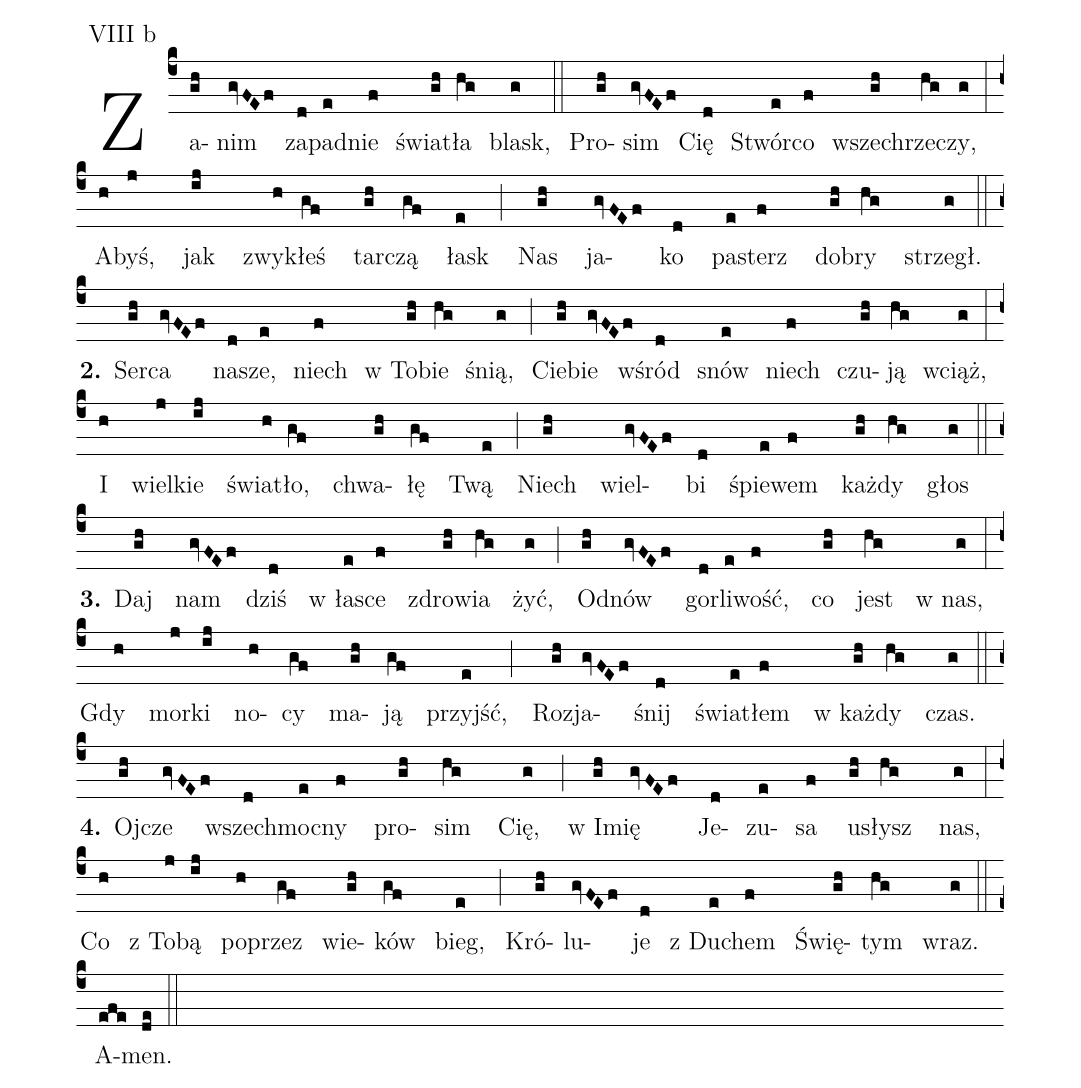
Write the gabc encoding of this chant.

annotation: VIII b;
%%
(c4)Za(gh)nim(gvFEf) za(d)pad(e)nie(f) świa(gh)tła(hg) blask,(g) (::)
Pro(gh)sim(gvFEf) Cię(d) Stwór(e)co(f) wszech(gh)rze(hg)czy,(g) (:) (z)
A(h)byś,(j) jak(ij) zwy(h)kłeś(gf) tar(gh)czą(gf) łask(e) (;)
Nas(gh) ja(gvFEf)ko(d) pa(e)sterz(f) do(gh)bry(hg) strzegł.(g) (::) (z)

<b>2. </b>Ser(gh)ca(gvFEf) na(d)sze,(e) niech(f) w To(gh)bie(hg) śnią,(g) (;)
Cie(gh)bie(gvFEf) wśród(d) snów(e) niech(f) czu(gh)ją(hg) wciąż,(g) (:) (z)
I(h) wiel(j)kie(ij) świa(h)tło,(gf) chwa(gh)łę(gf) Twą(e) (;)
Niech(gh) wiel(gvFEf)bi(d) śpie(e)wem(f) każ(gh)dy(hg) głos(g) (::) (z)

<b>3. </b>Daj(gh) nam(gvFEf) dziś(d) w ła(e)sce(f) zdro(gh)wia(hg) żyć,(g) (;)
Od(gh)nów(gvFEf) gor(d)li(e)wość,(f) co(gh) jest(hg) w nas,(g) (:) (z)
Gdy(h) mor(j)ki(ij) no(h)cy(gf) ma(gh)ją(gf) przyjść,(e) (;)
Roz(gh)ja(gvFEf)śnij(d) świa(e)tłem(f) w każ(gh)dy(hg) czas.(g) (::) (z)

<b>4. </b>Oj(gh)cze(gvFEf) wszech(d)moc(e)ny(f) pro(gh)sim(hg) Cię,(g) (;)
w I(gh)mię(gvFEf) Je(d)zu(e)sa(f) u(gh)słysz(hg) nas,(g) (:) (z)
Co(h) z To(j)bą(ij) po(h)przez(gf) wie(gh)ków(gf) bieg,(e) (;)
Kró(gh)lu(gvFEf)je(d) z Du(e)chem(f) Świę(gh)tym(hg) wraz.(g) (::) (z)
A(efe)men.(de) (::) (Z)
